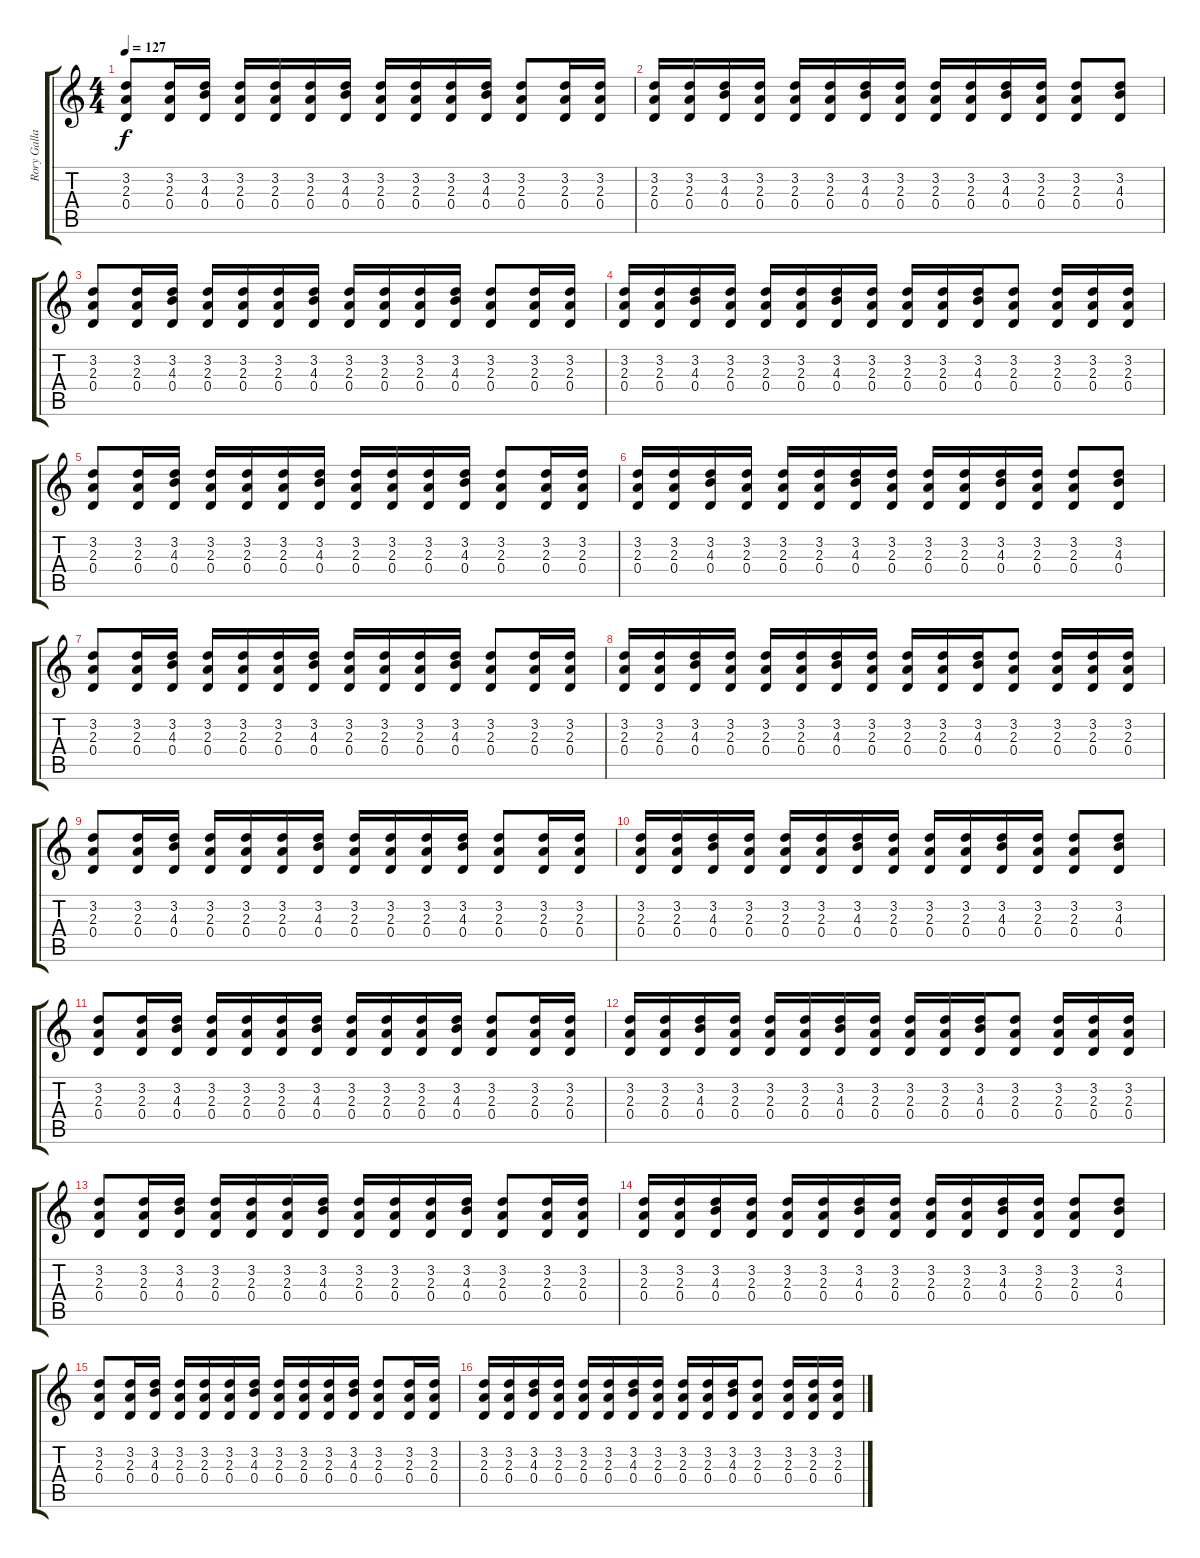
\track ("Rory Gallagher" "Rory Galla") {instrument acousticguitarsteel}
\staff {score tabs}
\tuning (E4 B3 G3 D3 A2 E2) {hide}
\ts (4 4)
\tempo 127
\clef g2
\ks c
(3.2 2.3 0.4).8{dy f} (3.2 2.3 0.4).16 (3.2 4.3 0.4).16 (3.2 2.3 0.4).16 (3.2 2.3 0.4).16 (3.2 2.3 0.4).16 (3.2 4.3 0.4).16 (3.2 2.3 0.4).16 (3.2 2.3 0.4).16 (3.2 2.3 0.4).16 (3.2 4.3 0.4).16 (3.2 2.3 0.4).8 (3.2 2.3 0.4).16 (3.2 2.3 0.4).16 |
(3.2 2.3 0.4).16 (3.2 2.3 0.4).16 (3.2 4.3 0.4).16 (3.2 2.3 0.4).16 (3.2 2.3 0.4).16 (3.2 2.3 0.4).16 (3.2 4.3 0.4).16 (3.2 2.3 0.4).16 (3.2 2.3 0.4).16 (3.2 2.3 0.4).16 (3.2 4.3 0.4).16 (3.2 2.3 0.4).16 (3.2 2.3 0.4).8 (3.2 4.3 0.4).8 |
(3.2 2.3 0.4).8 (3.2 2.3 0.4).16 (3.2 4.3 0.4).16 (3.2 2.3 0.4).16 (3.2 2.3 0.4).16 (3.2 2.3 0.4).16 (3.2 4.3 0.4).16 (3.2 2.3 0.4).16 (3.2 2.3 0.4).16 (3.2 2.3 0.4).16 (3.2 4.3 0.4).16 (3.2 2.3 0.4).8 (3.2 2.3 0.4).16 (3.2 2.3 0.4).16 |
(3.2 2.3 0.4).16 (3.2 2.3 0.4).16 (3.2 4.3 0.4).16 (3.2 2.3 0.4).16 (3.2 2.3 0.4).16 (3.2 2.3 0.4).16 (3.2 4.3 0.4).16 (3.2 2.3 0.4).16 (3.2 2.3 0.4).16 (3.2 2.3 0.4).16 (3.2 4.3 0.4).16 (3.2 2.3 0.4).8 (3.2 2.3 0.4).16 (3.2 2.3 0.4).16 (3.2 2.3 0.4).16 |
(3.2 2.3 0.4).8 (3.2 2.3 0.4).16 (3.2 4.3 0.4).16 (3.2 2.3 0.4).16 (3.2 2.3 0.4).16 (3.2 2.3 0.4).16 (3.2 4.3 0.4).16 (3.2 2.3 0.4).16 (3.2 2.3 0.4).16 (3.2 2.3 0.4).16 (3.2 4.3 0.4).16 (3.2 2.3 0.4).8 (3.2 2.3 0.4).16 (3.2 2.3 0.4).16 |
(3.2 2.3 0.4).16 (3.2 2.3 0.4).16 (3.2 4.3 0.4).16 (3.2 2.3 0.4).16 (3.2 2.3 0.4).16 (3.2 2.3 0.4).16 (3.2 4.3 0.4).16 (3.2 2.3 0.4).16 (3.2 2.3 0.4).16 (3.2 2.3 0.4).16 (3.2 4.3 0.4).16 (3.2 2.3 0.4).16 (3.2 2.3 0.4).8 (3.2 4.3 0.4).8 |
(3.2 2.3 0.4).8 (3.2 2.3 0.4).16 (3.2 4.3 0.4).16 (3.2 2.3 0.4).16 (3.2 2.3 0.4).16 (3.2 2.3 0.4).16 (3.2 4.3 0.4).16 (3.2 2.3 0.4).16 (3.2 2.3 0.4).16 (3.2 2.3 0.4).16 (3.2 4.3 0.4).16 (3.2 2.3 0.4).8 (3.2 2.3 0.4).16 (3.2 2.3 0.4).16 |
(3.2 2.3 0.4).16 (3.2 2.3 0.4).16 (3.2 4.3 0.4).16 (3.2 2.3 0.4).16 (3.2 2.3 0.4).16 (3.2 2.3 0.4).16 (3.2 4.3 0.4).16 (3.2 2.3 0.4).16 (3.2 2.3 0.4).16 (3.2 2.3 0.4).16 (3.2 4.3 0.4).16 (3.2 2.3 0.4).8 (3.2 2.3 0.4).16 (3.2 2.3 0.4).16 (3.2 2.3 0.4).16 |
(3.2 2.3 0.4).8 (3.2 2.3 0.4).16 (3.2 4.3 0.4).16 (3.2 2.3 0.4).16 (3.2 2.3 0.4).16 (3.2 2.3 0.4).16 (3.2 4.3 0.4).16 (3.2 2.3 0.4).16 (3.2 2.3 0.4).16 (3.2 2.3 0.4).16 (3.2 4.3 0.4).16 (3.2 2.3 0.4).8 (3.2 2.3 0.4).16 (3.2 2.3 0.4).16 |
(3.2 2.3 0.4).16 (3.2 2.3 0.4).16 (3.2 4.3 0.4).16 (3.2 2.3 0.4).16 (3.2 2.3 0.4).16 (3.2 2.3 0.4).16 (3.2 4.3 0.4).16 (3.2 2.3 0.4).16 (3.2 2.3 0.4).16 (3.2 2.3 0.4).16 (3.2 4.3 0.4).16 (3.2 2.3 0.4).16 (3.2 2.3 0.4).8 (3.2 4.3 0.4).8 |
(3.2 2.3 0.4).8 (3.2 2.3 0.4).16 (3.2 4.3 0.4).16 (3.2 2.3 0.4).16 (3.2 2.3 0.4).16 (3.2 2.3 0.4).16 (3.2 4.3 0.4).16 (3.2 2.3 0.4).16 (3.2 2.3 0.4).16 (3.2 2.3 0.4).16 (3.2 4.3 0.4).16 (3.2 2.3 0.4).8 (3.2 2.3 0.4).16 (3.2 2.3 0.4).16 |
(3.2 2.3 0.4).16 (3.2 2.3 0.4).16 (3.2 4.3 0.4).16 (3.2 2.3 0.4).16 (3.2 2.3 0.4).16 (3.2 2.3 0.4).16 (3.2 4.3 0.4).16 (3.2 2.3 0.4).16 (3.2 2.3 0.4).16 (3.2 2.3 0.4).16 (3.2 4.3 0.4).16 (3.2 2.3 0.4).8 (3.2 2.3 0.4).16 (3.2 2.3 0.4).16 (3.2 2.3 0.4).16 |
(3.2 2.3 0.4).8 (3.2 2.3 0.4).16 (3.2 4.3 0.4).16 (3.2 2.3 0.4).16 (3.2 2.3 0.4).16 (3.2 2.3 0.4).16 (3.2 4.3 0.4).16 (3.2 2.3 0.4).16 (3.2 2.3 0.4).16 (3.2 2.3 0.4).16 (3.2 4.3 0.4).16 (3.2 2.3 0.4).8 (3.2 2.3 0.4).16 (3.2 2.3 0.4).16 |
(3.2 2.3 0.4).16 (3.2 2.3 0.4).16 (3.2 4.3 0.4).16 (3.2 2.3 0.4).16 (3.2 2.3 0.4).16 (3.2 2.3 0.4).16 (3.2 4.3 0.4).16 (3.2 2.3 0.4).16 (3.2 2.3 0.4).16 (3.2 2.3 0.4).16 (3.2 4.3 0.4).16 (3.2 2.3 0.4).16 (3.2 2.3 0.4).8 (3.2 4.3 0.4).8 |
(3.2 2.3 0.4).8 (3.2 2.3 0.4).16 (3.2 4.3 0.4).16 (3.2 2.3 0.4).16 (3.2 2.3 0.4).16 (3.2 2.3 0.4).16 (3.2 4.3 0.4).16 (3.2 2.3 0.4).16 (3.2 2.3 0.4).16 (3.2 2.3 0.4).16 (3.2 4.3 0.4).16 (3.2 2.3 0.4).8 (3.2 2.3 0.4).16 (3.2 2.3 0.4).16 |
(3.2 2.3 0.4).16 (3.2 2.3 0.4).16 (3.2 4.3 0.4).16 (3.2 2.3 0.4).16 (3.2 2.3 0.4).16 (3.2 2.3 0.4).16 (3.2 4.3 0.4).16 (3.2 2.3 0.4).16 (3.2 2.3 0.4).16 (3.2 2.3 0.4).16 (3.2 4.3 0.4).16 (3.2 2.3 0.4).8 (3.2 2.3 0.4).16 (3.2 2.3 0.4).16 (3.2 2.3 0.4).16
